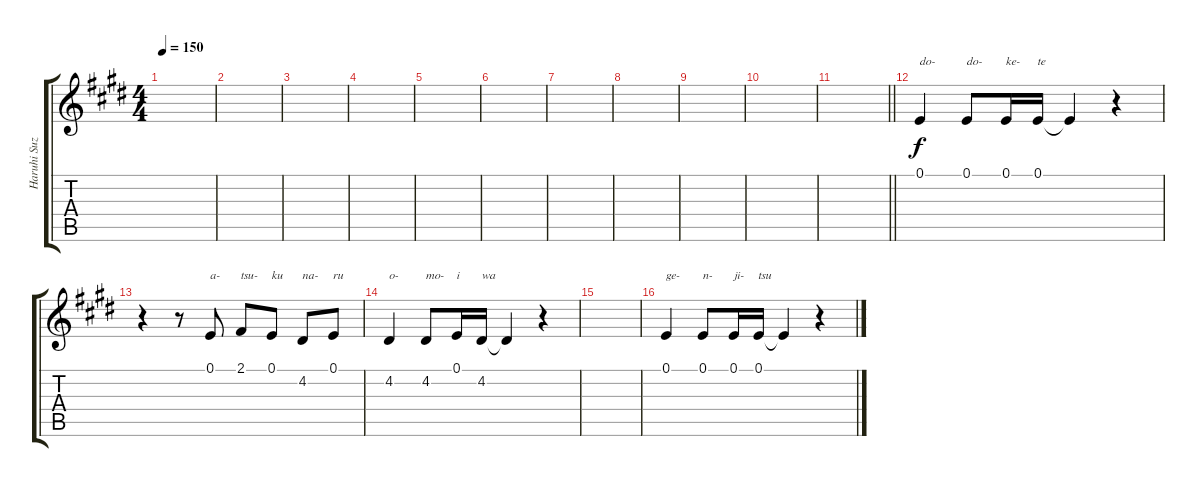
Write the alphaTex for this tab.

\track ("Haruhi Suzumiya (Voice)" "Haruhi Suz") {instrument lead2sawtooth}
\staff {score tabs}
\tuning (E4 B3 G3 D3 A2 E2) {hide}
\ts (4 4)
\tempo 150
\clef g2
\ks c#minor
|
|
|
|
|
|
|
|
|
|
\barLineRight lightlight
|
0.1.4{txt "do-"} 0.1.8{txt "do-"} 0.1.16{txt "ke-"} 0.1.16{txt "te"} 0.1{t}.4 r.4 |
r.4 r.8 0.1.8{txt "a-"} 2.1.8{txt "tsu-"} 0.1.8{txt "ku"} 4.2.8{txt "na-"} 0.1.8{txt "ru"} |
4.2.4{txt "o-"} 4.2.8{txt "mo-"} 0.1.16{txt "i"} 4.2.16{txt "wa"} 4.2{t}.4 r.4 |
|
0.1.4{txt "ge-"} 0.1.8{txt "n-"} 0.1.16{txt "ji-"} 0.1.16{txt "tsu"} 0.1{t}.4 r.4
